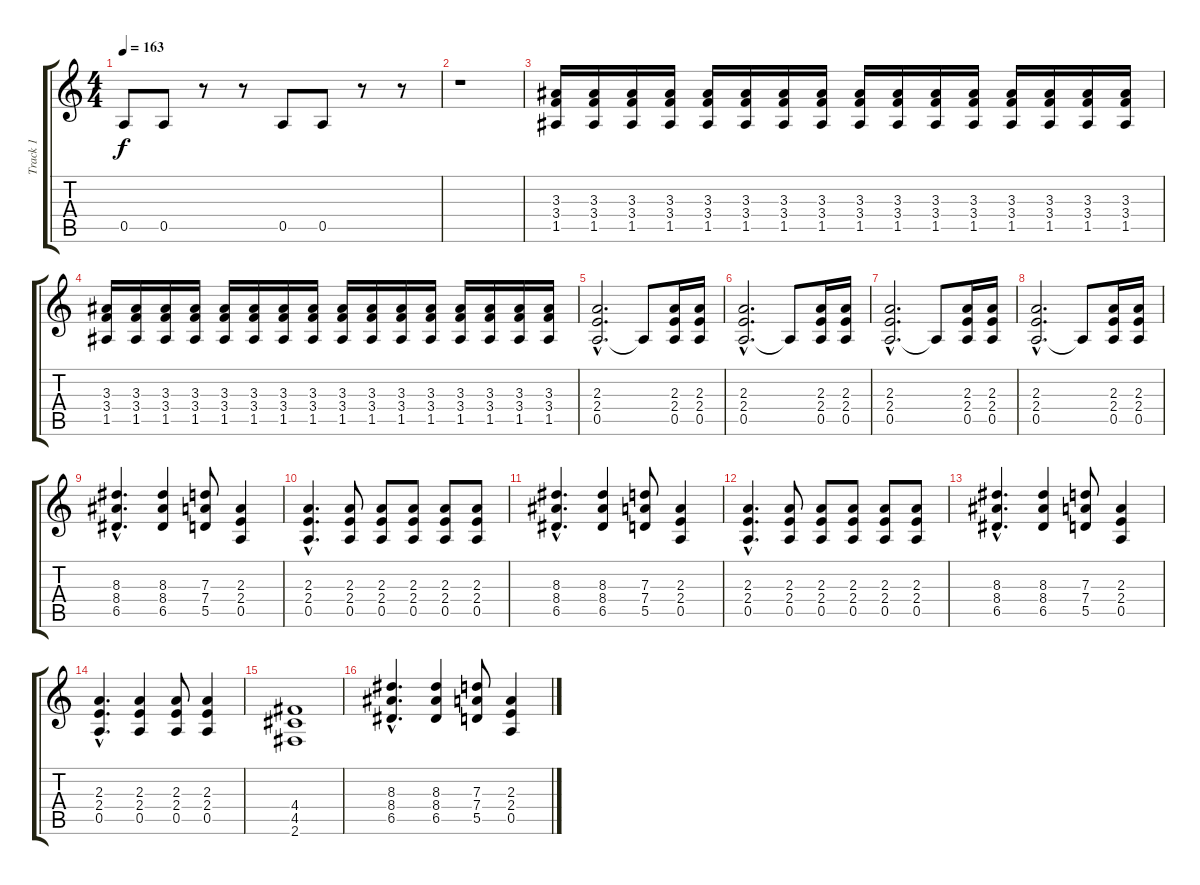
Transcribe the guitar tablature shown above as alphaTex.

\track ("Track 1" "Track 1") {instrument distortionguitar}
\staff {score tabs}
\tuning (E4 B3 G3 D3 A2 E2) {hide}
\ts (4 4)
\tempo 163
\clef g2
\ks c
0.5.8{dy f} 0.5.8 r.8 r.8 0.5.8 0.5.8 r.8 r.8 |
r.1 |
(3.3 3.4 1.5).16 (3.3 3.4 1.5).16 (3.3 3.4 1.5).16 (3.3 3.4 1.5).16 (3.3 3.4 1.5).16 (3.3 3.4 1.5).16 (3.3 3.4 1.5).16 (3.3 3.4 1.5).16 (3.3 3.4 1.5).16 (3.3 3.4 1.5).16 (3.3 3.4 1.5).16 (3.3 3.4 1.5).16 (3.3 3.4 1.5).16 (3.3 3.4 1.5).16 (3.3 3.4 1.5).16 (3.3 3.4 1.5).16 |
(3.3 3.4 1.5).16 (3.3 3.4 1.5).16 (3.3 3.4 1.5).16 (3.3 3.4 1.5).16 (3.3 3.4 1.5).16 (3.3 3.4 1.5).16 (3.3 3.4 1.5).16 (3.3 3.4 1.5).16 (3.3 3.4 1.5).16 (3.3 3.4 1.5).16 (3.3 3.4 1.5).16 (3.3 3.4 1.5).16 (3.3 3.4 1.5).16 (3.3 3.4 1.5).16 (3.3 3.4 1.5).16 (3.3 3.4 1.5).16 |
(2.3{hac} 2.4{hac} 0.5{hac}).2{d} 0.5{t}.8 (2.3 2.4 0.5).16 (2.3 2.4 0.5).16 |
(2.3{hac} 2.4{hac} 0.5{hac}).2{d} 0.5{t}.8 (2.3 2.4 0.5).16 (2.3 2.4 0.5).16 |
(2.3{hac} 2.4{hac} 0.5{hac}).2{d} 0.5{t}.8 (2.3 2.4 0.5).16 (2.3 2.4 0.5).16 |
(2.3{hac} 2.4{hac} 0.5{hac}).2{d} 0.5{t}.8 (2.3 2.4 0.5).16 (2.3 2.4 0.5).16 |
(8.3{hac} 8.4{hac} 6.5{hac}).4{d} (8.3 8.4 6.5).4 (7.3 7.4 5.5).8 (2.3 2.4 0.5).4 |
(2.3{hac} 2.4{hac} 0.5{hac}).4{d} (2.3 2.4 0.5).8 (2.3 2.4 0.5).8 (2.3 2.4 0.5).8 (2.3 2.4 0.5).8 (2.3 2.4 0.5).8 |
(8.3{hac} 8.4{hac} 6.5{hac}).4{d} (8.3 8.4 6.5).4 (7.3 7.4 5.5).8 (2.3 2.4 0.5).4 |
(2.3{hac} 2.4{hac} 0.5{hac}).4{d} (2.3 2.4 0.5).8 (2.3 2.4 0.5).8 (2.3 2.4 0.5).8 (2.3 2.4 0.5).8 (2.3 2.4 0.5).8 |
(8.3{hac} 8.4{hac} 6.5{hac}).4{d} (8.3 8.4 6.5).4 (7.3 7.4 5.5).8 (2.3 2.4 0.5).4 |
(2.3{hac} 2.4{hac} 0.5{hac}).4{d} (2.3 2.4 0.5).4 (2.3 2.4 0.5).8 (2.3 2.4 0.5).4 |
(4.4 4.5 2.6).1 |
(8.3{hac} 8.4{hac} 6.5{hac}).4{d} (8.3 8.4 6.5).4 (7.3 7.4 5.5).8 (2.3 2.4 0.5).4
